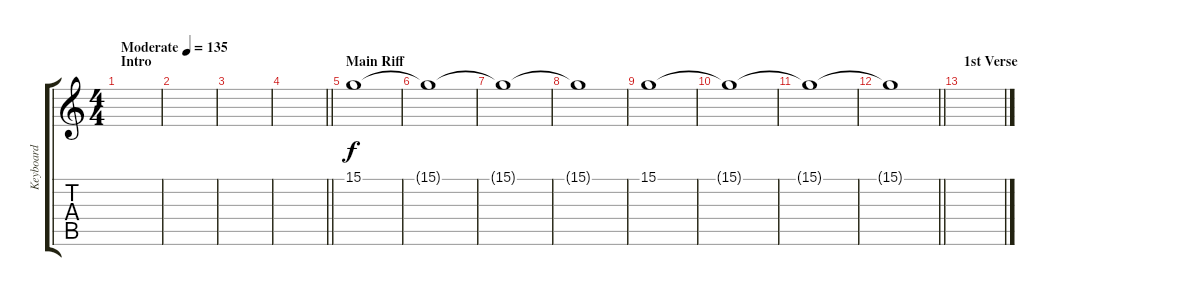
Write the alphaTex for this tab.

\track ("Keyboard" "Keyboard") {instrument stringensemble1}
\staff {score tabs}
\tuning (E4 B3 G3 D3 A2 E2) {hide}
\ts (4 4)
\section ("" "Intro")
\tempo (135 "Moderate")
\clef g2
\ks c
|
|
|
\barLineRight lightlight
|
\section ("" "Main Riff")
15.1.1 |
15.1{t}.1 |
15.1{t}.1 |
15.1{t}.1 |
15.1.1 |
15.1{t}.1 |
15.1{t}.1 |
\barLineRight lightlight
15.1{t}.1 |
\section ("" "1st Verse")
